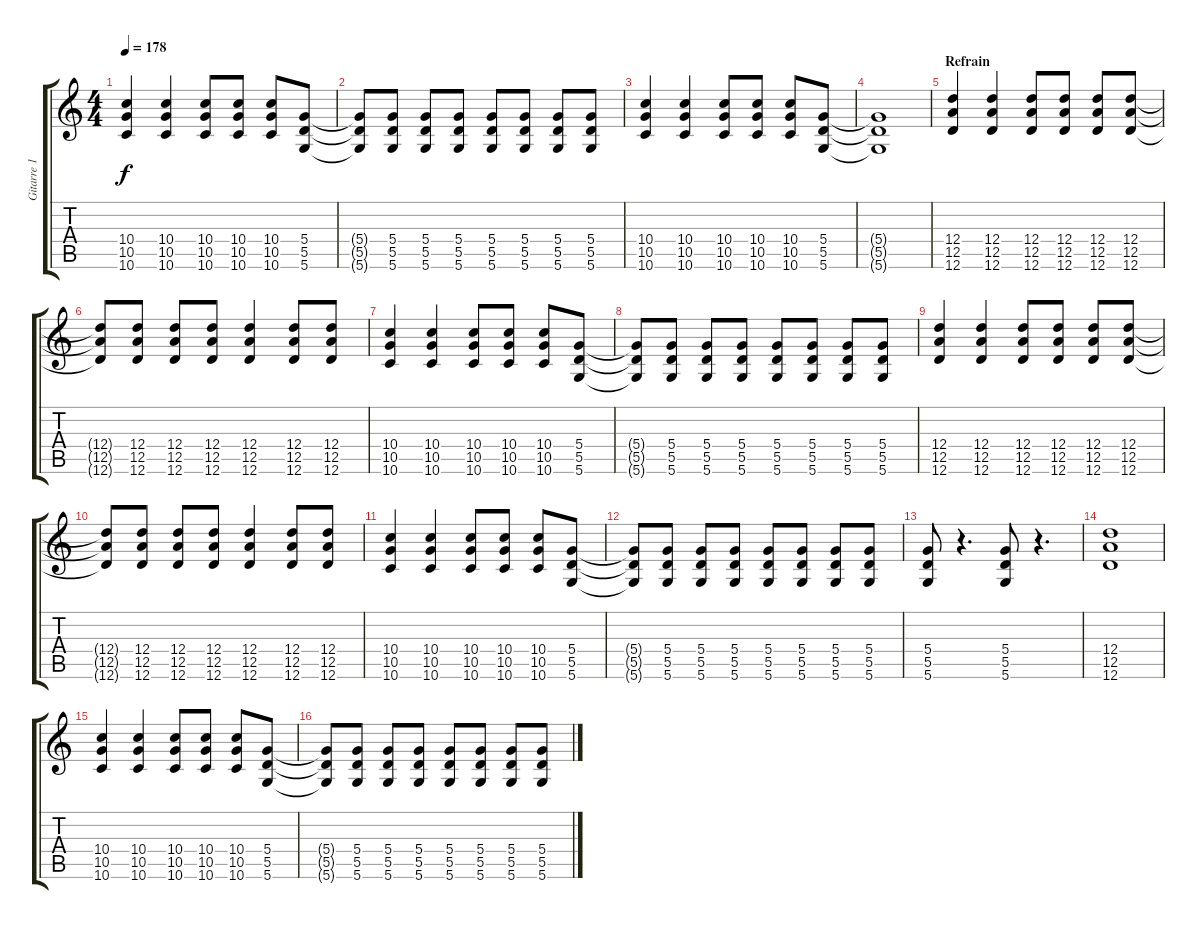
\track ("Gitarre 1" "Gitarre 1") {instrument distortionguitar}
\staff {score tabs}
\tuning (E4 B3 G3 D3 A2 D2) {hide}
\ts (4 4)
\tempo 178
\clef g2
\ks c
(10.4 10.5 10.6).4{dy f} (10.4 10.5 10.6).4 (10.4 10.5 10.6).8 (10.4 10.5 10.6).8 (10.4 10.5 10.6).8 (5.4 5.5 5.6).8 |
(5.4{t} 5.5{t} 5.6{t}).8 (5.4 5.5 5.6).8 (5.4 5.5 5.6).8 (5.4 5.5 5.6).8 (5.4 5.5 5.6).8 (5.4 5.5 5.6).8 (5.4 5.5 5.6).8 (5.4 5.5 5.6).8 |
(10.4 10.5 10.6).4 (10.4 10.5 10.6).4 (10.4 10.5 10.6).8 (10.4 10.5 10.6).8 (10.4 10.5 10.6).8 (5.4 5.5 5.6).8 |
(5.4{t} 5.5{t} 5.6{t}).1 |
\section ("" "Refrain")
(12.4 12.5 12.6).4 (12.4 12.5 12.6).4 (12.4 12.5 12.6).8 (12.4 12.5 12.6).8 (12.4 12.5 12.6).8 (12.4 12.5 12.6).8 |
(12.4{t} 12.5{t} 12.6{t}).8 (12.4 12.5 12.6).8 (12.4 12.5 12.6).8 (12.4 12.5 12.6).8 (12.4 12.5 12.6).4 (12.4 12.5 12.6).8 (12.4 12.5 12.6).8 |
(10.4 10.5 10.6).4 (10.4 10.5 10.6).4 (10.4 10.5 10.6).8 (10.4 10.5 10.6).8 (10.4 10.5 10.6).8 (5.4 5.5 5.6).8 |
(5.4{t} 5.5{t} 5.6{t}).8 (5.4 5.5 5.6).8 (5.4 5.5 5.6).8 (5.4 5.5 5.6).8 (5.4 5.5 5.6).8 (5.4 5.5 5.6).8 (5.4 5.5 5.6).8 (5.4 5.5 5.6).8 |
(12.4 12.5 12.6).4 (12.4 12.5 12.6).4 (12.4 12.5 12.6).8 (12.4 12.5 12.6).8 (12.4 12.5 12.6).8 (12.4 12.5 12.6).8 |
(12.4{t} 12.5{t} 12.6{t}).8 (12.4 12.5 12.6).8 (12.4 12.5 12.6).8 (12.4 12.5 12.6).8 (12.4 12.5 12.6).4 (12.4 12.5 12.6).8 (12.4 12.5 12.6).8 |
(10.4 10.5 10.6).4 (10.4 10.5 10.6).4 (10.4 10.5 10.6).8 (10.4 10.5 10.6).8 (10.4 10.5 10.6).8 (5.4 5.5 5.6).8 |
(5.4{t} 5.5{t} 5.6{t}).8 (5.4 5.5 5.6).8 (5.4 5.5 5.6).8 (5.4 5.5 5.6).8 (5.4 5.5 5.6).8 (5.4 5.5 5.6).8 (5.4 5.5 5.6).8 (5.4 5.5 5.6).8 |
(5.4 5.5 5.6).8 r.4{d} (5.4 5.5 5.6).8 r.4{d} |
(12.4 12.5 12.6).1 |
(10.4 10.5 10.6).4 (10.4 10.5 10.6).4 (10.4 10.5 10.6).8 (10.4 10.5 10.6).8 (10.4 10.5 10.6).8 (5.4 5.5 5.6).8 |
(5.4{t} 5.5{t} 5.6{t}).8 (5.4 5.5 5.6).8 (5.4 5.5 5.6).8 (5.4 5.5 5.6).8 (5.4 5.5 5.6).8 (5.4 5.5 5.6).8 (5.4 5.5 5.6).8 (5.4 5.5 5.6).8
